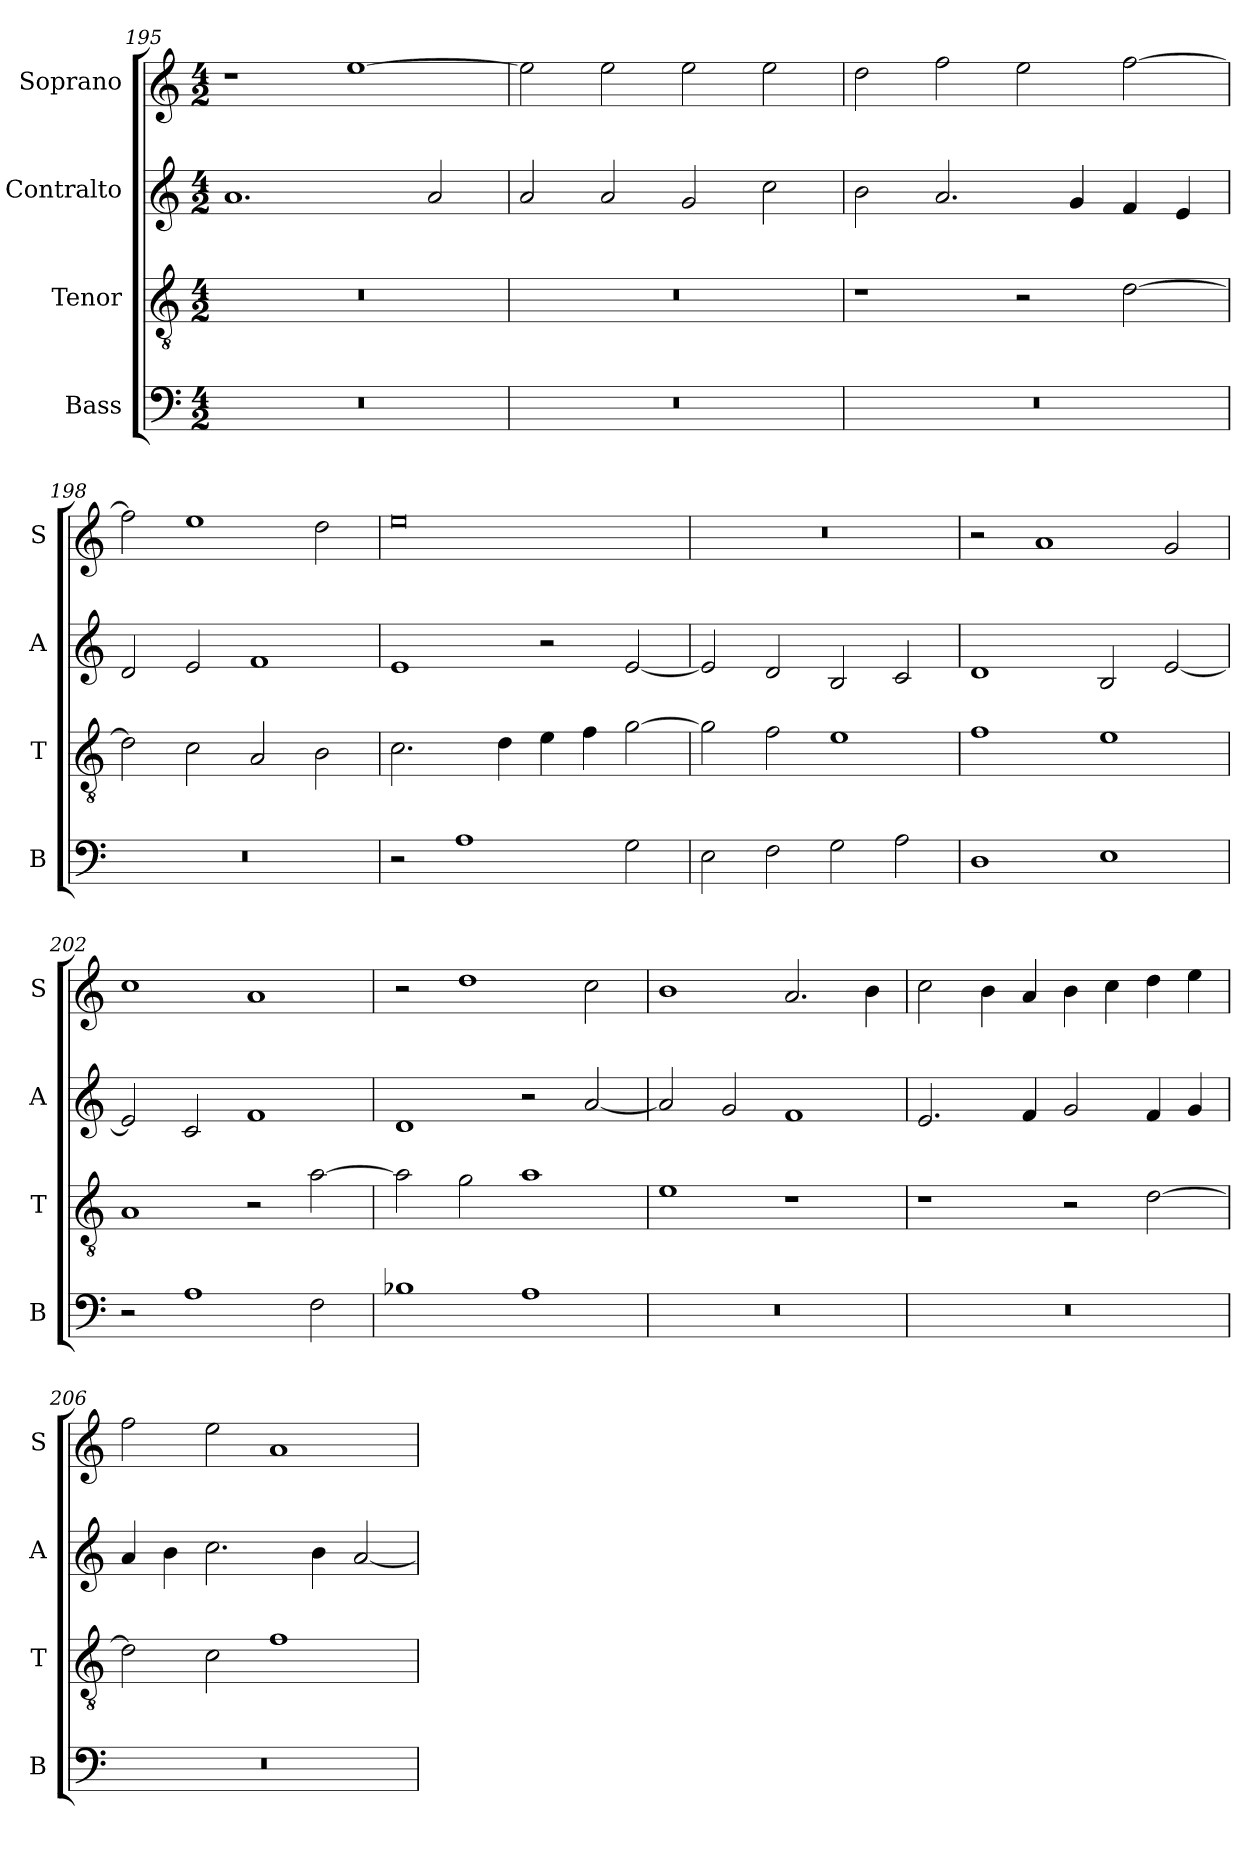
**kern	**kern	**kern	**kern
*part4	*part3	*part2	*part1
*staff4	*staff3	*staff2	*staff1
*I"Bass	*I"Tenor	*I"Contralto	*I"Soprano
*I'B	*I'T	*I'A	*I'S
*clefF4	*clefGv2	*clefG2	*clefG2
*k[]	*k[]	*k[]	*k[]
*A:aeo	*A:aeo	*A:aeo	*A:aeo
*M4/2	*M4/2	*M4/2	*M4/2
=195	=195	=195	=195
0r	0r	1.a	1r
.	.	.	[1ee
.	.	2a	.
=196	=196	=196	=196
0r	0r	2a	2ee]
.	.	2a	2ee
.	.	2g	2ee
.	.	2cc	2ee
=197	=197	=197	=197
0r	1r	2b	2dd
.	.	2.a	2ff
.	2r	.	2ee
.	.	4g	.
.	[2d	4f	[2ff
.	.	4e	.
=198	=198	=198	=198
0r	2d]	2d	2ff]
.	2c	2e	1ee
.	2A	1f	.
.	2B	.	2dd
=199	=199	=199	=199
2r	2.c	1e	0ee
1A	.	.	.
.	4d	.	.
.	4e	2r	.
.	4f	.	.
2G	[2g	[2e	.
=200	=200	=200	=200
2E	2g]	2e]	0r
2F	2f	2d	.
2G	1e	2B	.
2A	.	2c	.
=201	=201	=201	=201
1D	1f	1d	2r
.	.	.	1a
1E	1e	2B	.
.	.	[2e	2g
=202	=202	=202	=202
2r	1A	2e]	1cc
1A	.	2c	.
.	2r	1f	1a
2F	[2a	.	.
=203	=203	=203	=203
1B-X	2a]	1d	2r
.	2g	.	1dd
1A	1a	2r	.
.	.	[2a	2cc
=204	=204	=204	=204
0r	1e	2a]	1b
.	.	2g	.
.	1r	1f	2.a
.	.	.	4b
=205	=205	=205	=205
0r	1r	2.e	2cc
.	.	.	4b
.	.	4f	4a
.	2r	2g	4b
.	.	.	4cc
.	[2d	4f	4dd
.	.	4g	4ee
=206	=206	=206	=206
0r	2d]	4a	2ff
.	.	4b	.
.	2c	2.cc	2ee
.	1f	.	1a
.	.	4b	.
.	.	[2a	.
=	=	=	=
*-	*-	*-	*-
